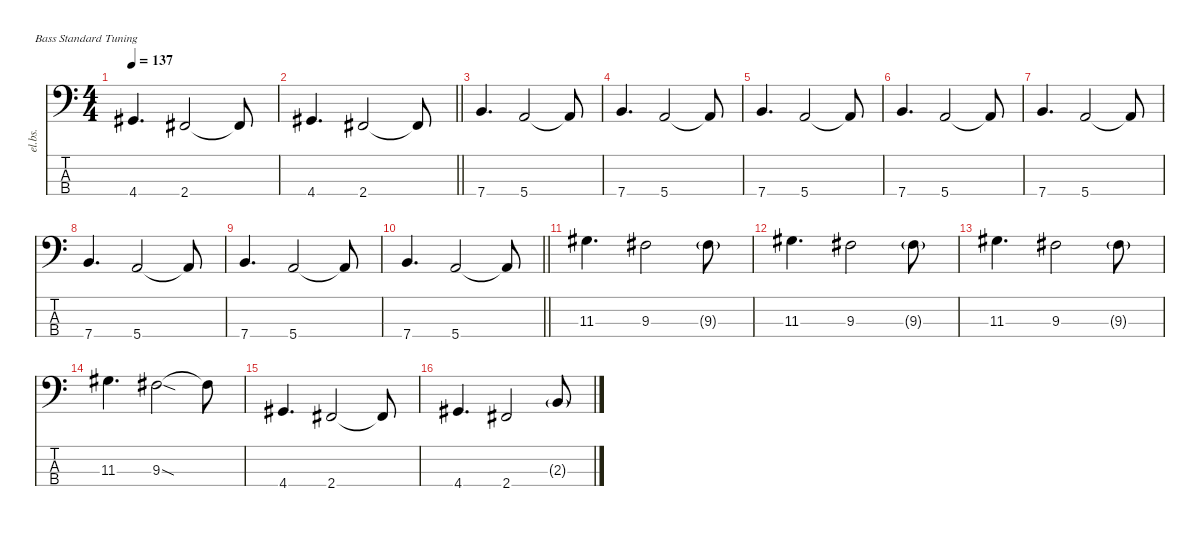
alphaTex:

\defaultSystemsLayout 4
\hideDynamics
\bracketExtendMode nobrackets
\otherSystemsTrackNameOrientation horizontal
\track ("Martin Mendez" "el.bs.") {instrument electricbassfinger}
\staff {score tabs}
\tuning (G2 D2 A1 E1)
\ts (4 4)
\tempo 137
\clef f4
\ks c
4.4{acc #}.4{d dy f beam Up} 2.4{acc #}.2{beam Up} 2.4{t acc #}.8{beam Up} |
\barLineRight lightlight
4.4{acc #}.4{d beam Up} 2.4{acc #}.2{beam Up} 2.4{t acc #}.8{beam Up} |
\section ("" "")
7.4.4{d beam Up} 5.4.2{beam Up} 5.4{t}.8{beam Up} |
7.4.4{d beam Up} 5.4.2{beam Up} 5.4{t}.8{beam Up} |
7.4.4{d beam Up} 5.4.2{beam Up} 5.4{t}.8{beam Up} |
7.4.4{d beam Up} 5.4.2{beam Up} 5.4{t}.8{beam Up} |
7.4.4{d beam Up} 5.4.2{beam Up} 5.4{t}.8{beam Up} |
7.4.4{d beam Up} 5.4.2{beam Up} 5.4{t}.8{beam Up} |
7.4.4{d beam Up} 5.4.2{beam Up} 5.4{t}.8{beam Up} |
\barLineRight lightlight
7.4.4{d beam Up} 5.4.2{beam Up} 5.4{t}.8{beam Up} |
\section ("" "")
11.3{acc #}.4{d beam Down} 9.3{acc #}.2{beam Down} 9.3{g acc #}.8{dy mf beam Down} |
11.3{acc #}.4{d dy f beam Down} 9.3{acc #}.2{beam Down} 9.3{g acc #}.8{dy mf beam Down} |
11.3{acc #}.4{d dy f beam Down} 9.3{acc #}.2{beam Down} 9.3{g acc #}.8{dy mf beam Down} |
11.3{acc #}.4{d dy f beam Down} 9.3{sod acc #}.2{beam Down} 9.3{t acc #}.8{beam Down} |
4.4{acc #}.4{d beam Up} 2.4{acc #}.2{beam Up} 2.4{t acc #}.8{beam Up} |
4.4{acc #}.4{d beam Up} 2.4{acc #}.2{beam Up} 2.3{g}.8{dy mf beam Up}
